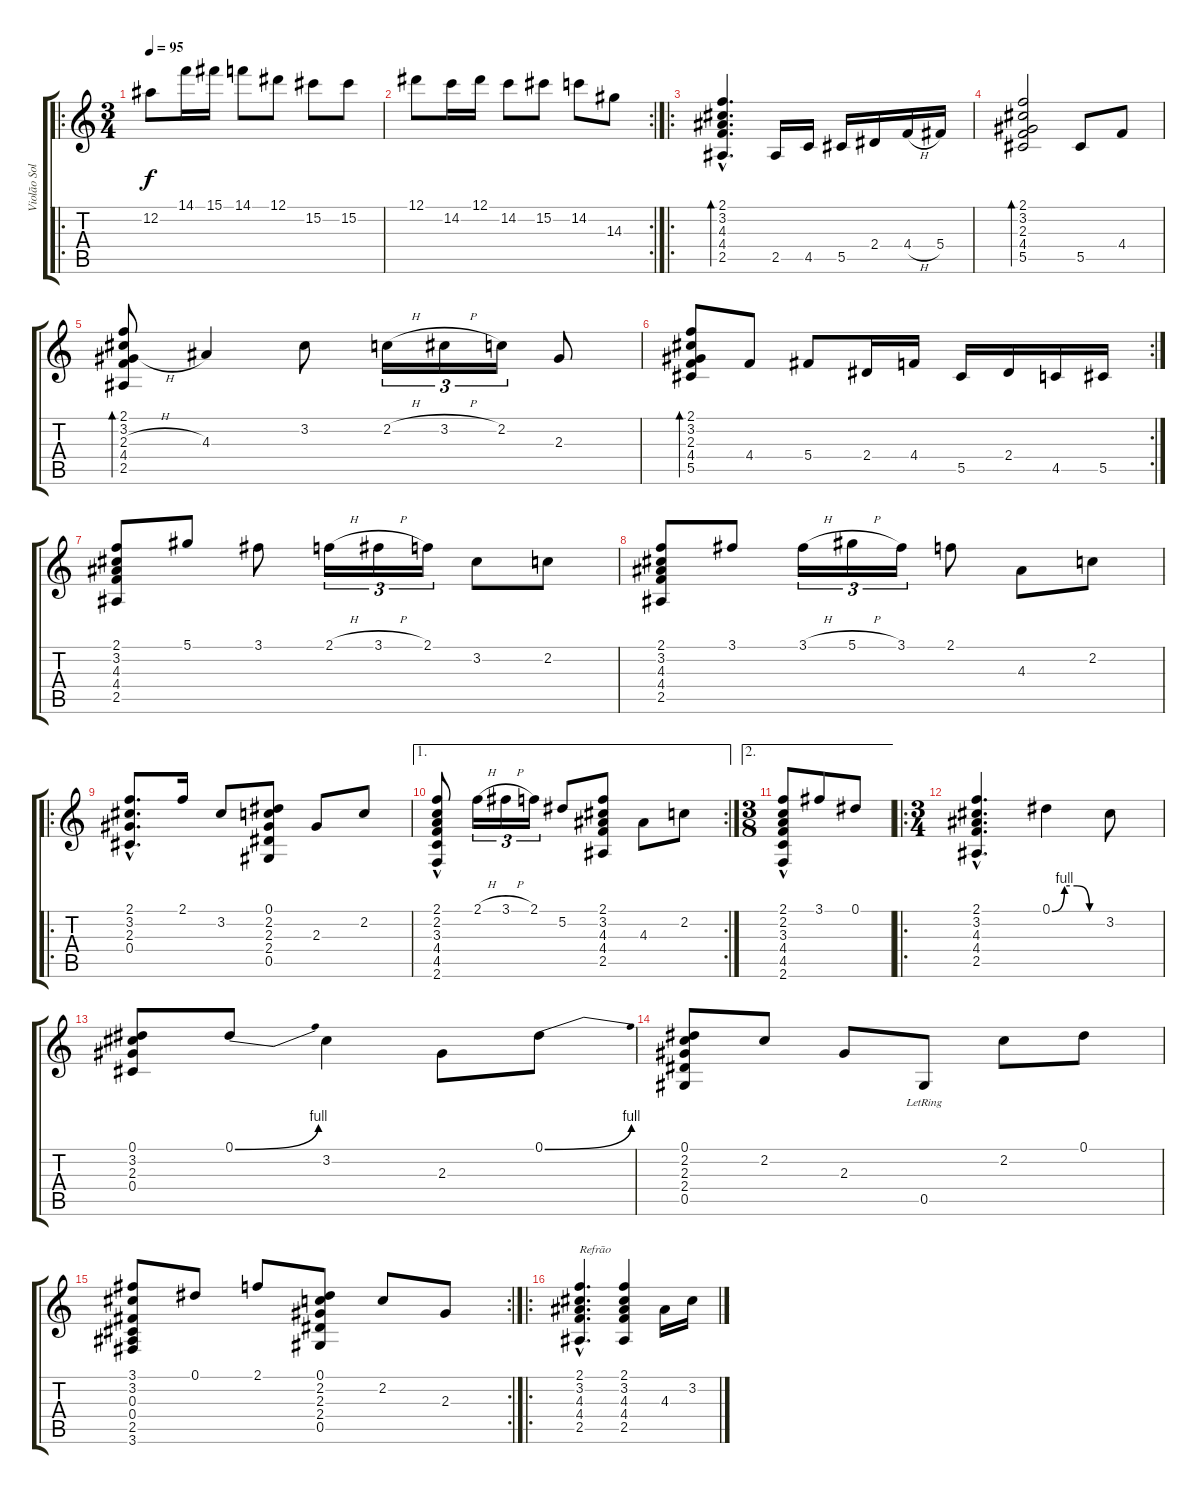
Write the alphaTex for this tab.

\track ("Violão Solo" "Violão Sol") {instrument acousticguitarnylon}
\staff {score tabs}
\tuning (Eb4 Bb3 Gb3 Db3 Ab2 Eb2) {hide}
\ro
\ts (3 4)
\tempo 95
\clef g2
\ks c
12.2.8{dy f} 14.1.16 15.1.16 14.1.8 12.1.8 15.2.8 15.2.8 |
\rc 2
12.1.8 14.2.16 12.1.16 14.2.8 15.2.8 14.2.8 14.3.8 |
\ro
(2.1{hac} 3.2{hac} 4.3{hac} 4.4{hac} 2.5{hac}).4{d bd 60} 2.5.16 4.5.16 5.5.16 2.4.16 4.4{h}.16 5.4.16 |
(2.1 3.2 2.3 4.4 5.5).2{bd 60} 5.5.8 4.4.8 |
(2.1 3.2 2.3{h} 4.4 2.5).8{bd 60} 4.3.4 3.2.8 2.2{h}.16{tu (3 2)} 3.2{h}.16{tu (3 2)} 2.2.16{tu (3 2)} 2.3.8 |
\rc 2
(2.1 3.2 2.3 4.4 5.5).8{bd 60} 4.4.8 5.4.8 2.4.16 4.4.16 5.5.16 2.4.16 4.5.16 5.5.16 |
(2.1 3.2 4.3 4.4 2.5).8 5.1.8 3.1.8 2.1{h}.16{tu (3 2)} 3.1{h}.16{tu (3 2)} 2.1.16{tu (3 2)} 3.2.8 2.2.8 |
(2.1 3.2 4.3 4.4 2.5).8 3.1.8 3.1{h}.16{tu (3 2)} 5.1{h}.16{tu (3 2)} 3.1.16{tu (3 2)} 2.1.8 4.3.8 2.2.8 |
\ro
(2.1{hac} 3.2{hac} 2.3{hac} 0.4{hac}).8{d} 2.1.16 3.2.8 (0.1 2.2 2.3 2.4 0.5).8 2.3.8 2.2.8 |
\ae 1
\rc 2
(2.1{hac} 2.2 3.3 4.4 4.5 2.6).8 2.1{h}.16{tu (3 2)} 3.1{h}.16{tu (3 2)} 2.1.16{tu (3 2)} 5.2.8 (2.1 3.2 4.3 4.4 2.5).8 4.3.8 2.2.8 |
\ae 2
\ts (3 8)
(2.1{hac} 2.2 3.3 4.4 4.5 2.6).8 3.1.8 0.1.8 |
\ro
\ts (3 4)
(2.1{hac} 3.2{hac} 4.3{hac} 4.4{hac} 2.5{hac}).4{d} 0.1{be (custom 0 0 15 4 30 4 45 0 60 0)}.4 3.2.8 |
(0.1 3.2 2.3 0.4).8 0.1{be (bend 0 0 60 4)}.8 3.2.4 2.3.8 0.1{be (bend 0 0 60 4)}.8 |
(0.1 2.2 2.3 2.4 0.5).8 2.2.8 2.3.8 0.5{lr}.8 2.2.8 0.1.8 |
\rc 2
(3.1 3.2 0.3 0.4 2.5 3.6).8 0.1.8 2.1.8 (0.1 2.2 2.3 2.4 0.5).8 2.2.8 2.3.8 |
\ro
(2.1 3.2{hac} 4.3{hac} 4.4{hac} 2.5{hac}).4{d txt "Refrão"} (2.1 3.2 4.3 4.4 2.5).4 4.3.16 3.2.16
